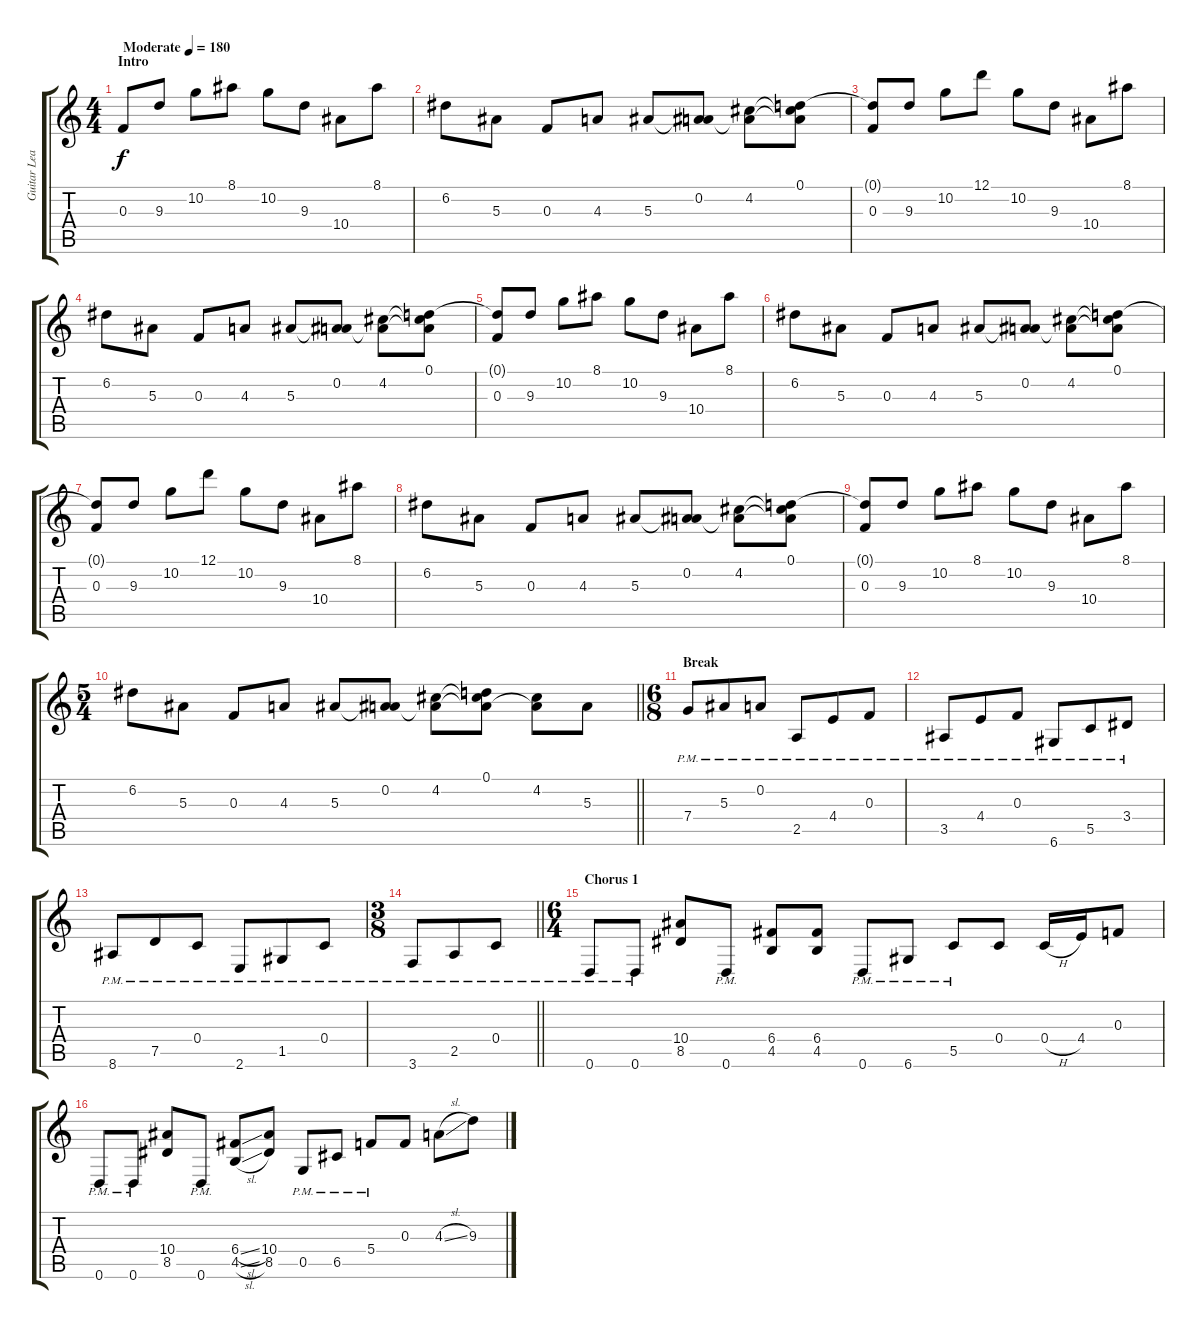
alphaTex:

\track ("Guitar Lead (Brent Hinds)" "Guitar Lea") {instrument overdrivenguitar}
\staff {score tabs}
\tuning (D4 A3 F3 C3 G2 D2) {hide}
\ts (4 4)
\section ("" "Intro")
\tempo (180 "Moderate")
\clef g2
\ks c
0.3.8{dy f instrument overdrivenguitar} 9.3.8 10.2.8 8.1.8 10.2.8 9.3.8 10.4.8 8.1.8 |
6.2.8 5.3.8 0.3.8 4.3.8 5.3.8 (0.2 5.3{t}).8 (4.2 5.3{t}).8 (0.1 4.2{t} 5.3{t}).8 |
(0.1{t} 0.3).8 9.3.8 10.2.8 12.1.8 10.2.8 9.3.8 10.4.8 8.1.8 |
6.2.8 5.3.8 0.3.8 4.3.8 5.3.8 (0.2 5.3{t}).8 (4.2 5.3{t}).8 (0.1 4.2{t} 5.3{t}).8 |
(0.1{t} 0.3).8 9.3.8 10.2.8 8.1.8 10.2.8 9.3.8 10.4.8 8.1.8 |
6.2.8 5.3.8 0.3.8 4.3.8 5.3.8 (0.2 5.3{t}).8 (4.2 5.3{t}).8 (0.1 4.2{t} 5.3{t}).8 |
(0.1{t} 0.3).8 9.3.8 10.2.8 12.1.8 10.2.8 9.3.8 10.4.8 8.1.8 |
6.2.8 5.3.8 0.3.8 4.3.8 5.3.8 (0.2 5.3{t}).8 (4.2 5.3{t}).8 (0.1 4.2{t} 5.3{t}).8 |
(0.1{t} 0.3).8 9.3.8 10.2.8 8.1.8 10.2.8 9.3.8 10.4.8 8.1.8 |
\ts (5 4)
\barLineRight lightlight
6.2.8 5.3.8 0.3.8 4.3.8 5.3.8 (0.2 5.3{t}).8 (4.2 5.3{t}).8 (0.1 4.2{t} 5.3{t}).8 (4.2 5.3{t}).8 5.3.8 |
\ts (6 8)
\section ("" "Break")
7.4{pm}.8 5.3{pm}.8 0.2{pm}.8 2.5{pm}.8 4.4{pm}.8 0.3{pm}.8 |
3.5{pm}.8 4.4{pm}.8 0.3{pm}.8 6.6{pm}.8 5.5{pm}.8 3.4{pm}.8 |
8.6{pm}.8 7.5{pm}.8 0.4{pm}.8 2.6{pm}.8 1.5{pm}.8 0.4{pm}.8 |
\ts (3 8)
\barLineRight lightlight
3.6{pm}.8 2.5{pm}.8 0.4{pm}.8 |
\ts (6 4)
\section ("" "Chorus 1")
0.6{pm}.8 0.6{pm}.8 (10.4 8.5).8 0.6{pm}.8 (6.4 4.5).8 (6.4 4.5).8 0.6{pm}.8 6.6{pm}.8 5.5{pm}.8 0.4.8 0.4{h}.16 4.4.16 0.3.8 |
0.6{pm}.8 0.6{pm}.8 (10.4 8.5).8 0.6{pm}.8 (6.4{sl} 4.5{sl}).8 (10.4 8.5).8 0.5{pm}.8 6.5{pm}.8 5.4{pm}.8 0.3.8 4.3{sl}.8 9.3.8
